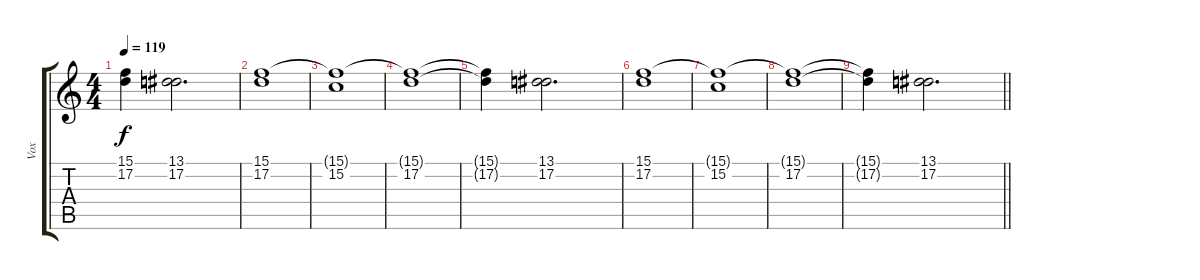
\track ("Vox" "Vox") {instrument lead2sawtooth}
\staff {score tabs}
\tuning (D4 A3 F3 C3 G2 C2) {hide}
\ts (4 4)
\tempo 119
\clef g2
\ks c
(15.1{t} 17.2{t}).4{dy f} (13.1 17.2).2{d} |
(15.1 17.2).1 |
(15.1{t} 15.2).1 |
(15.1{t} 17.2).1 |
(15.1{t} 17.2{t}).4 (13.1 17.2).2{d} |
(15.1 17.2).1 |
(15.1{t} 15.2).1 |
(15.1{t} 17.2).1 |
\barLineRight lightlight
(15.1{t} 17.2{t}).4 (13.1 17.2).2{d}
